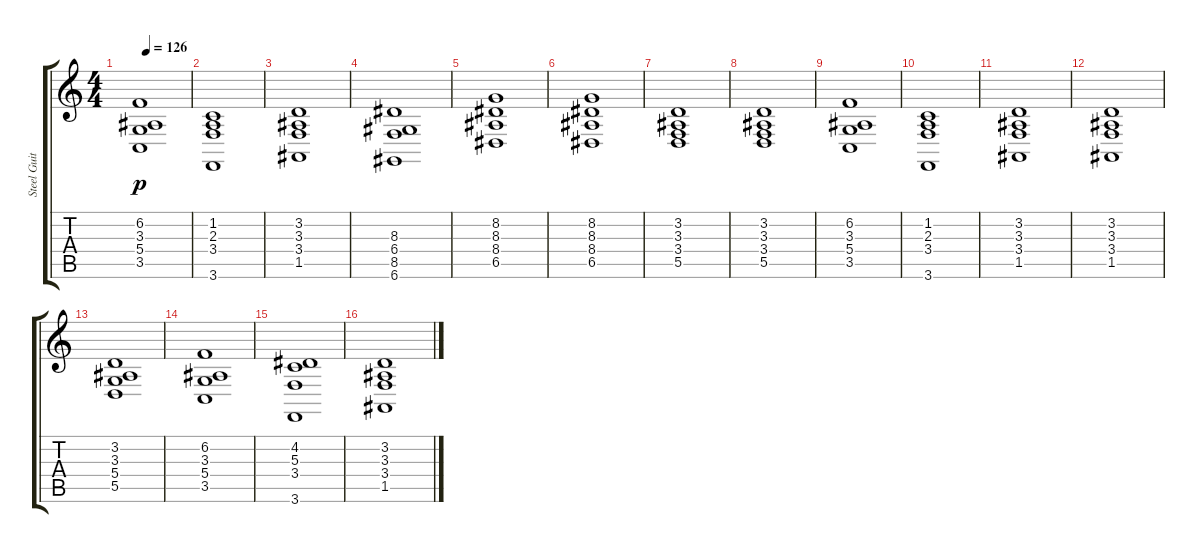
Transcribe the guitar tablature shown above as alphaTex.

\track ("Steel Guitar" "Steel Guit") {instrument electricpiano1}
\staff {score tabs}
\tuning (E4 B3 G3 D3 A2 D2) {hide}
\ts (4 4)
\tempo 126
\clef g2
\ks c
(6.2 3.3 5.4 3.5).1{dy p} |
(1.2 2.3 3.4 3.6).1 |
(3.2 3.3 3.4 1.5).1 |
(8.3 6.4 8.5 6.6).1 |
(8.2 8.3 8.4 6.5).1 |
(8.2 8.3 8.4 6.5).1 |
(3.2 3.3 3.4 5.5).1 |
(3.2 3.3 3.4 5.5).1 |
(6.2 3.3 5.4 3.5).1 |
(1.2 2.3 3.4 3.6).1 |
(3.2 3.3 3.4 1.5).1 |
(3.2 3.3 3.4 1.5).1 |
(3.2 3.3 5.4 5.5).1 |
(6.2 3.3 5.4 3.5).1 |
(4.2 5.3 3.4 3.6).1 |
(3.2 3.3 3.4 1.5).1
